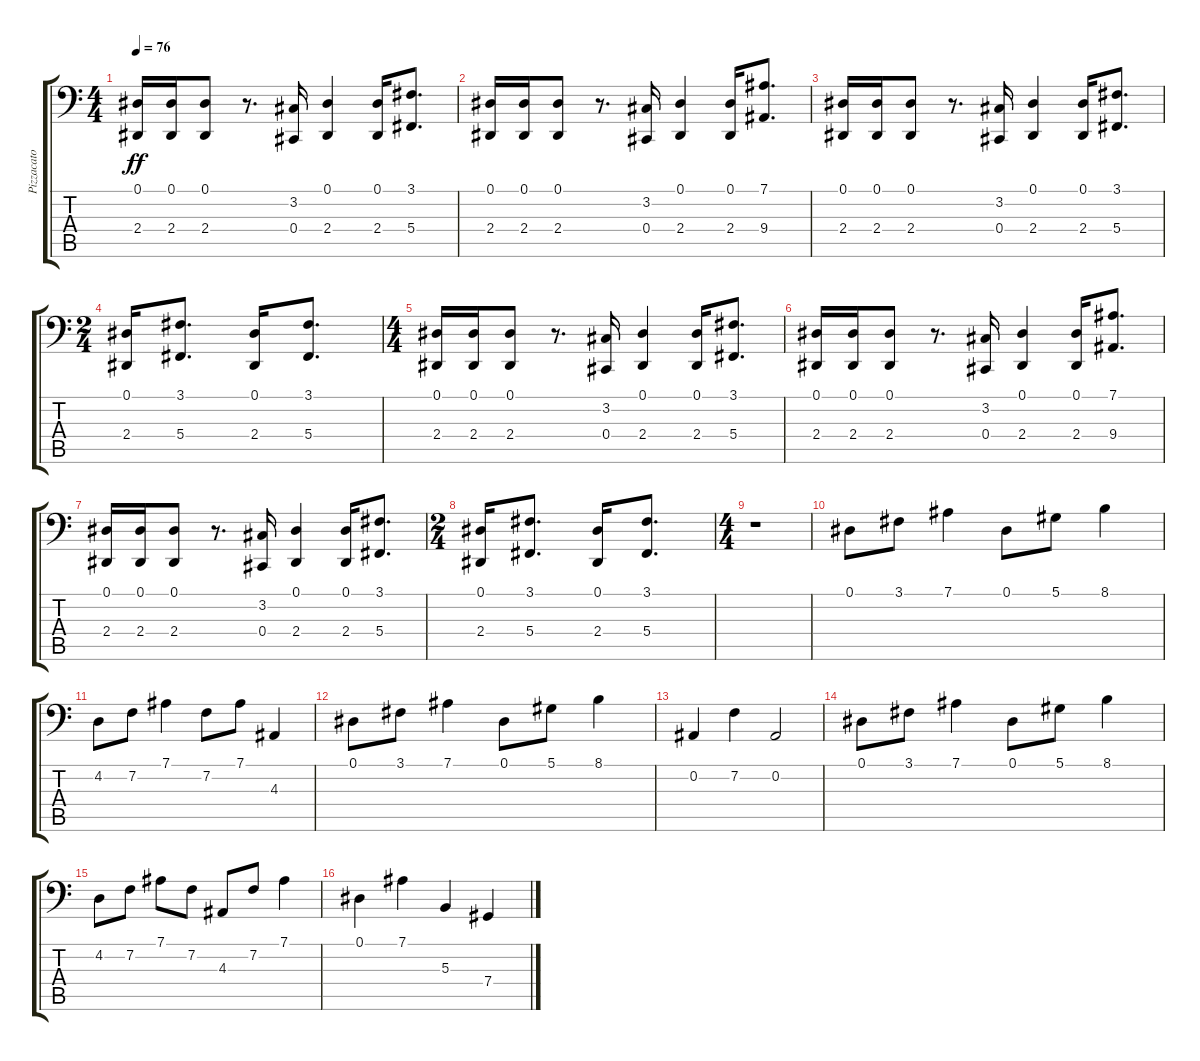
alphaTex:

\track ("Pizzacato / Timpani" "Pizzacato ") {instrument pizzicatostrings}
\staff {score tabs}
\tuning (Eb3 Bb2 Gb2 Db2 Ab1 Eb1) {hide}
\ts (4 4)
\tempo 76
\clef f4
\ks c
(0.1 2.4).16{dy ff instrument timpani} (0.1 2.4).16 (0.1 2.4).8 r.8{d} (3.2 0.4).16 (0.1 2.4).4 (0.1 2.4).16 (3.1 5.4).8{d} |
(0.1 2.4).16 (0.1 2.4).16 (0.1 2.4).8 r.8{d} (3.2 0.4).16 (0.1 2.4).4 (0.1 2.4).16 (7.1 9.4).8{d} |
(0.1 2.4).16 (0.1 2.4).16 (0.1 2.4).8 r.8{d} (3.2 0.4).16 (0.1 2.4).4 (0.1 2.4).16 (3.1 5.4).8{d} |
\ts (2 4)
(0.1 2.4).16 (3.1 5.4).8{d} (0.1 2.4).16 (3.1 5.4).8{d} |
\ts (4 4)
(0.1 2.4).16{instrument timpani} (0.1 2.4).16 (0.1 2.4).8 r.8{d} (3.2 0.4).16 (0.1 2.4).4 (0.1 2.4).16 (3.1 5.4).8{d} |
(0.1 2.4).16 (0.1 2.4).16 (0.1 2.4).8 r.8{d} (3.2 0.4).16 (0.1 2.4).4 (0.1 2.4).16 (7.1 9.4).8{d} |
(0.1 2.4).16 (0.1 2.4).16 (0.1 2.4).8 r.8{d} (3.2 0.4).16 (0.1 2.4).4 (0.1 2.4).16 (3.1 5.4).8{d} |
\ts (2 4)
(0.1 2.4).16 (3.1 5.4).8{d} (0.1 2.4).16 (3.1 5.4).8{d} |
\ts (4 4)
r.1 |
0.1.8{instrument pizzicatostrings} 3.1.8 7.1.4 0.1.8 5.1.8 8.1.4 |
4.2.8 7.2.8 7.1.4 7.2.8 7.1.8 4.3.4 |
0.1.8{instrument pizzicatostrings} 3.1.8 7.1.4 0.1.8 5.1.8 8.1.4 |
0.2.4 7.2.4 0.2.2 |
0.1.8 3.1.8 7.1.4 0.1.8 5.1.8 8.1.4 |
4.2.8 7.2.8 7.1.8 7.2.8 4.3.8 7.2.8 7.1.4 |
0.1.4 7.1.4 5.3.4 7.4.4
